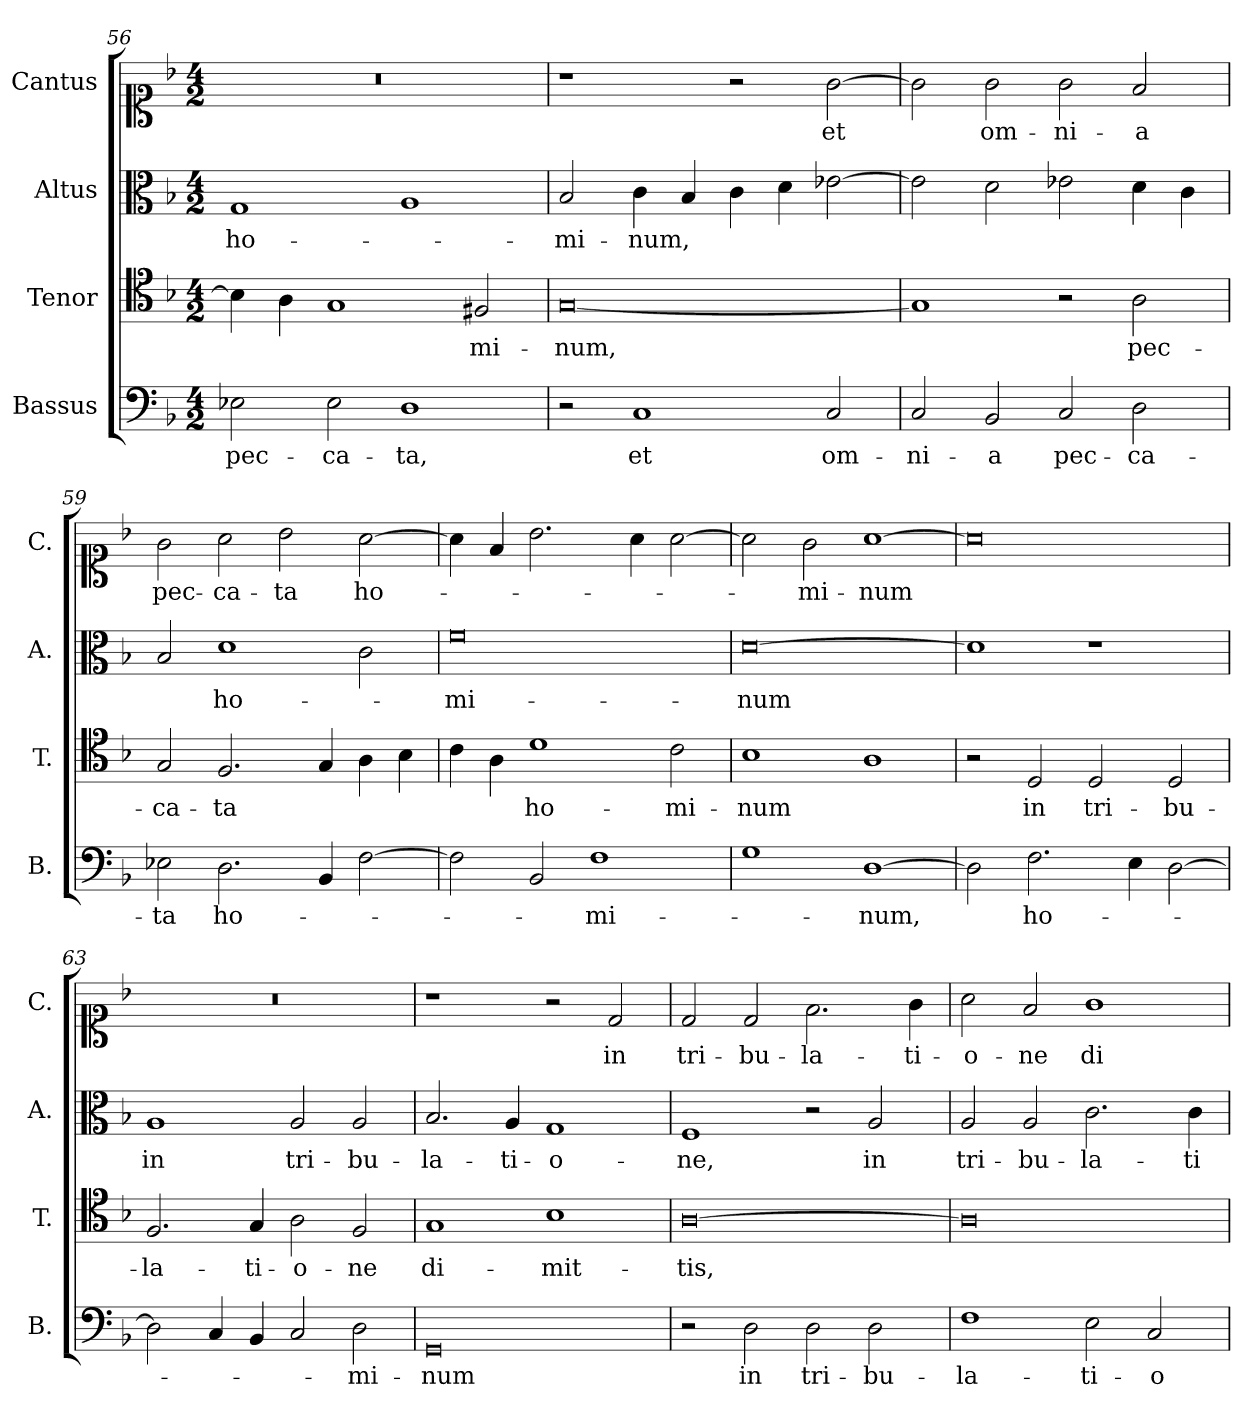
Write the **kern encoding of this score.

**kern	**text	**kern	**text	**kern	**text	**kern	**text
*part4	*part4	*part3	*part3	*part2	*part2	*part1	*part1
*staff4	*staff4	*staff3	*staff3	*staff2	*staff2	*staff1	*staff1
*I"Bassus	*	*I"Tenor	*	*I"Altus	*	*I"Cantus	*
*I'B.	*	*I'T.	*	*I'A.	*	*I'C.	*
*clefF4	*	*clefC4	*	*clefC3	*	*clefC1	*
*k[b-]	*	*k[b-]	*	*k[b-]	*	*k[b-]	*
*M4/2	*	*M4/2	*	*M4/2	*	*M4/2	*
=56	=56	=56	=56	=56	=56	=56	=56
2E-X\	pec-	4B-\]	.	1G	ho-	0r	.
.	.	4A\	.	.	.	.	.
2E-\	-ca-	1G	.	.	.	.	.
1D	-ta,	.	.	1A	.	.	.
.	.	2F#X/	-mi-	.	.	.	.
=57	=57	=57	=57	=57	=57	=57	=57
2r	.	[0G	-num,	2B-/	-mi-	1r	.
1C	et	.	.	4c\	-num,	.	.
.	.	.	.	4B-/	.	.	.
.	.	.	.	4c\	.	2r	.
.	.	.	.	4d\	.	.	.
2C/	om-	.	.	[2e-X\	.	[2g\	et
=58	=58	=58	=58	=58	=58	=58	=58
2C/	-ni-	1G]	.	2e-\]	.	2g\]	.
2BB-/	-a	.	.	2d\	.	2g\	om-
2C/	pec-	2r	.	2e-X\	.	2g\	-ni-
2D\	-ca-	2A\	pec-	4d\	.	2f/	-a
.	.	.	.	4c\	.	.	.
!!LO:LB:g=z
=59	=59	=59	=59	=59	=59	=59	=59
2E-X\	-ta	2G/	-ca-	2B-/	.	2g\	pec-
2.D\	ho-	2.F/	-ta	1d	ho-	2a\	-ca-
.	.	.	.	.	.	2b-\	-ta
4BB-/	.	4G/	.	.	.	.	.
[2F\	.	4A\	.	2c\	.	[2a\	ho-
.	.	4B-\	.	.	.	.	.
=60	=60	=60	=60	=60	=60	=60	=60
2F\]	.	4c\	.	0f	-mi-	4a\]	.
.	.	4A\	.	.	.	4f/	.
2BB-/	.	1d	ho-	.	.	2.b-\	.
1F	-mi-	.	.	.	.	.	.
.	.	.	.	.	.	4a\	.
.	.	2c\	-mi-	.	.	[2a\	.
=61	=61	=61	=61	=61	=61	=61	=61
1G	.	1B-	-num	[0d	-num	2a\]	.
.	.	.	.	.	.	2g\	-mi-
[1D	-num,	1A	.	.	.	[1a	-num
=62	=62	=62	=62	=62	=62	=62	=62
2D\]	.	2r	.	1d]	.	0a]	.
2.F\	ho-	2D/	in	.	.	.	.
.	.	2D/	tri-	1r	.	.	.
4E\	.	.	.	.	.	.	.
[2D\	.	2D/	-bu-	.	.	.	.
=63	=63	=63	=63	=63	=63	=63	=63
2D\]	.	2.F/	-la-	1A	in	0r	.
4C/	.	.	.	.	.	.	.
4BB-/	.	4G/	-ti-	.	.	.	.
2C/	.	2A\	-o-	2A/	tri-	.	.
2D\	-mi-	2F/	-ne	2A/	-bu-	.	.
=64	=64	=64	=64	=64	=64	=64	=64
0GG	-num	1G	di-	2.B-/	-la-	1r	.
.	.	.	.	4A/	-ti-	.	.
.	.	1B-	-mit-	1G	-o-	2r	.
.	.	.	.	.	.	2d/	in
!!LO:LB:g=z
=65	=65	=65	=65	=65	=65	=65	=65
2r	.	[0A	-tis,	1F	-ne,	2d/	tri-
2D\	in	.	.	.	.	2d/	-bu-
2D\	tri-	.	.	2r	.	2.f\	-la-
2D\	-bu-	.	.	2A/	in	.	.
.	.	.	.	.	.	4g\	-ti-
=66	=66	=66	=66	=66	=66	=66	=66
1F	-la-	0A]	.	2A/	tri-	2a\	-o-
.	.	.	.	2A/	-bu-	2f/	-ne
2E\	-ti-	.	.	2.c\	-la-	1g	di-
2C/	-o-	.	.	.	.	.	.
.	.	.	.	4c\	-ti-	.	.
=	=	=	=	=	=	=	=
*-	*-	*-	*-	*-	*-	*-	*-
